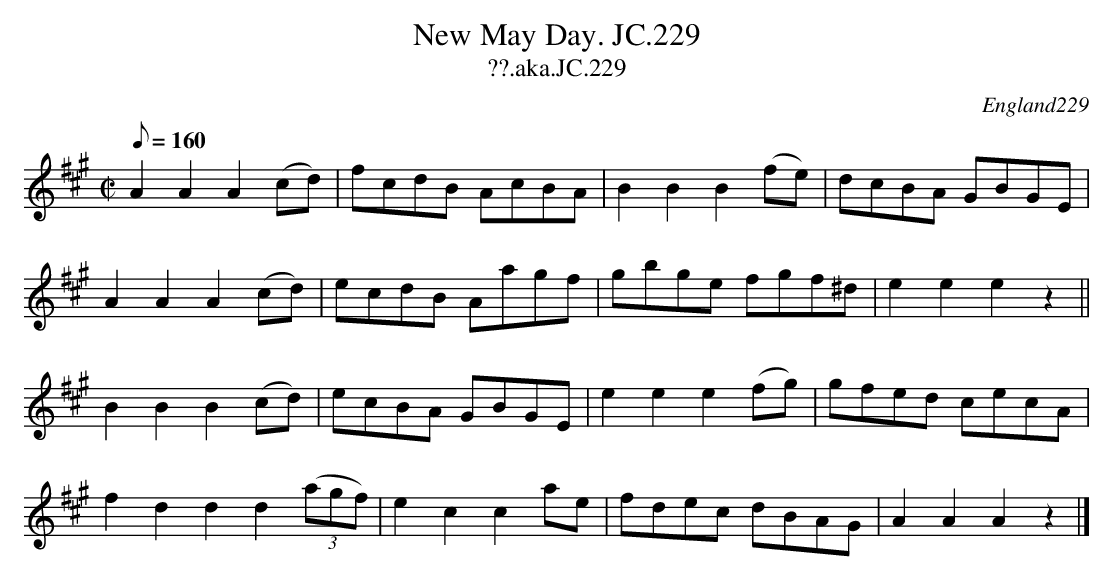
X:1
T:New May Day. JC.229
T:??.aka.JC.229
M:C|
L:1/8
Q:160
O:England229
K:A
A2A2A2(cd)|fcdB AcBA|B2B2B2(fe)|dcBA GBGE|!
A2A2A2(cd)|ecdB Aagf|gbge fgf^d|e2e2e2z2||!
B2B2B2(cd)|ecBA GBGE|e2e2e2(fg)|gfed cecA|!
f2d2d2d2((3agf)|e2c2c2ae|fdec dBAG|A2A2A2z2|]
